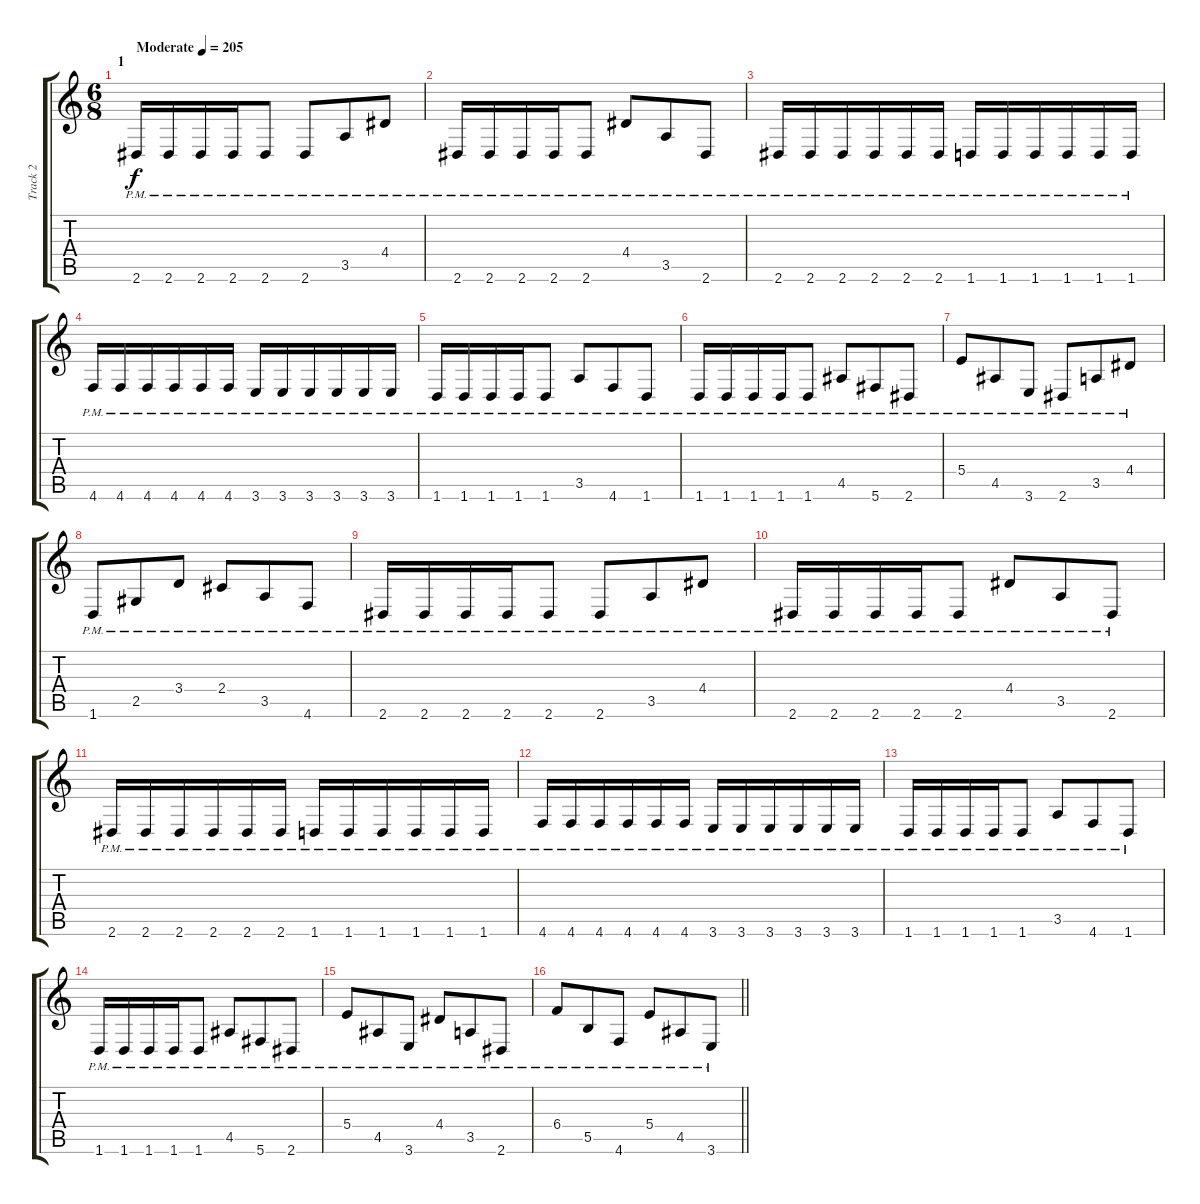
\track ("Track 2" "Track 2") {instrument distortionguitar}
\staff {score tabs}
\tuning (Db4 Ab3 E3 B2 Gb2 Db2) {hide}
\ts (6 8)
\section ("" "1")
\tempo (205 "Moderate")
\clef g2
\ks c
2.6{pm}.16{dy f instrument distortionguitar} 2.6{pm}.16 2.6{pm}.16 2.6{pm}.16 2.6{pm}.8 2.6{pm}.8 3.5{pm}.8 4.4{pm}.8 |
2.6{pm}.16 2.6{pm}.16 2.6{pm}.16 2.6{pm}.16 2.6{pm}.8 4.4{pm}.8 3.5{pm}.8 2.6{pm}.8 |
2.6{pm}.16 2.6{pm}.16 2.6{pm}.16 2.6{pm}.16 2.6{pm}.16 2.6{pm}.16 1.6{pm}.16 1.6{pm}.16 1.6{pm}.16 1.6{pm}.16 1.6{pm}.16 1.6{pm}.16 |
4.6{pm}.16 4.6{pm}.16 4.6{pm}.16 4.6{pm}.16 4.6{pm}.16 4.6{pm}.16 3.6{pm}.16 3.6{pm}.16 3.6{pm}.16 3.6{pm}.16 3.6{pm}.16 3.6{pm}.16 |
1.6{pm}.16 1.6{pm}.16 1.6{pm}.16 1.6{pm}.16 1.6{pm}.8 3.5{pm}.8 4.6{pm}.8 1.6{pm}.8 |
1.6{pm}.16 1.6{pm}.16 1.6{pm}.16 1.6{pm}.16 1.6{pm}.8 4.5{pm}.8 5.6{pm}.8 2.6{pm}.8 |
5.4{pm}.8 4.5{pm}.8 3.6{pm}.8 2.6{pm}.8 3.5{pm}.8 4.4{pm}.8 |
1.6{pm}.8 2.5{pm}.8 3.4{pm}.8 2.4{pm}.8 3.5{pm}.8 4.6{pm}.8 |
2.6{pm}.16 2.6{pm}.16 2.6{pm}.16 2.6{pm}.16 2.6{pm}.8 2.6{pm}.8 3.5{pm}.8 4.4{pm}.8 |
2.6{pm}.16 2.6{pm}.16 2.6{pm}.16 2.6{pm}.16 2.6{pm}.8 4.4{pm}.8 3.5{pm}.8 2.6{pm}.8 |
2.6{pm}.16 2.6{pm}.16 2.6{pm}.16 2.6{pm}.16 2.6{pm}.16 2.6{pm}.16 1.6{pm}.16 1.6{pm}.16 1.6{pm}.16 1.6{pm}.16 1.6{pm}.16 1.6{pm}.16 |
4.6{pm}.16 4.6{pm}.16 4.6{pm}.16 4.6{pm}.16 4.6{pm}.16 4.6{pm}.16 3.6{pm}.16 3.6{pm}.16 3.6{pm}.16 3.6{pm}.16 3.6{pm}.16 3.6{pm}.16 |
1.6{pm}.16 1.6{pm}.16 1.6{pm}.16 1.6{pm}.16 1.6{pm}.8 3.5{pm}.8 4.6{pm}.8 1.6{pm}.8 |
1.6{pm}.16 1.6{pm}.16 1.6{pm}.16 1.6{pm}.16 1.6{pm}.8 4.5{pm}.8 5.6{pm}.8 2.6{pm}.8 |
5.4{pm}.8 4.5{pm}.8 3.6{pm}.8 4.4{pm}.8 3.5{pm}.8 2.6{pm}.8 |
\barLineRight lightlight
6.4{pm}.8 5.5{pm}.8 4.6{pm}.8 5.4{pm}.8 4.5{pm}.8 3.6{pm}.8
